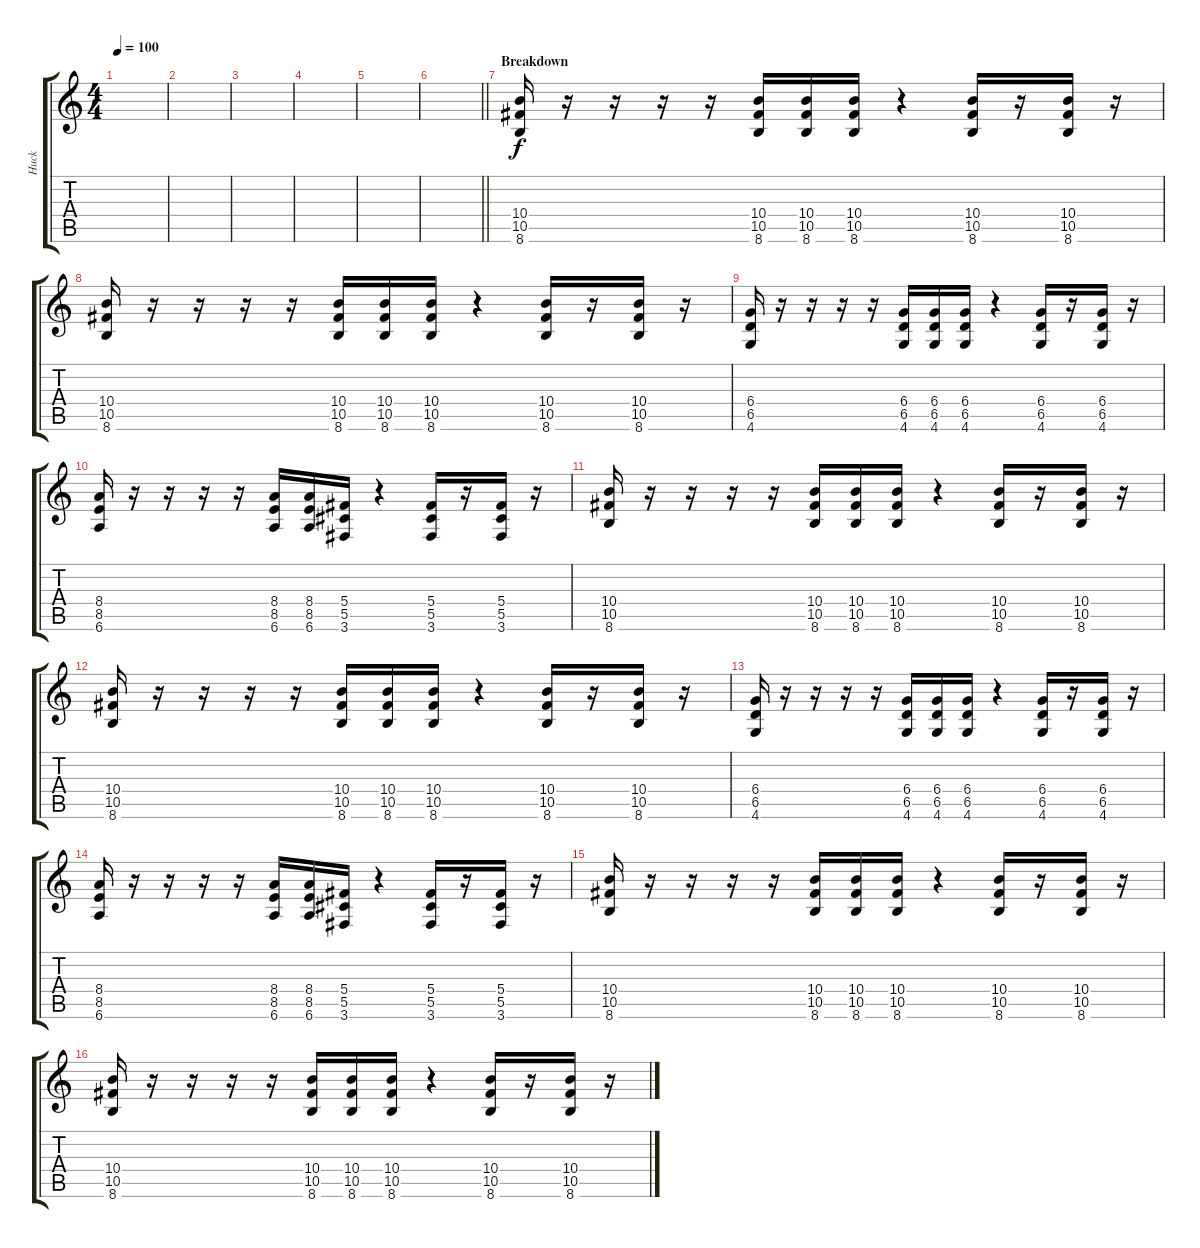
\track ("Huck" "Huck") {instrument overdrivenguitar}
\staff {score tabs}
\tuning (Eb4 Bb3 Gb3 Db3 Ab2 Eb2) {hide}
\ts (4 4)
\tempo 100
\clef g2
\ks c
|
|
|
|
|
\barLineRight lightlight
|
\section ("" "Breakdown")
(10.4 10.5 8.6).16 r.16 r.16 r.16 r.16 (10.4 10.5 8.6).16 (10.4 10.5 8.6).16 (10.4 10.5 8.6).16 r.4 (10.4 10.5 8.6).16 r.16 (10.4 10.5 8.6).16 r.16 |
(10.4 10.5 8.6).16 r.16 r.16 r.16 r.16 (10.4 10.5 8.6).16 (10.4 10.5 8.6).16 (10.4 10.5 8.6).16 r.4 (10.4 10.5 8.6).16 r.16 (10.4 10.5 8.6).16 r.16 |
(6.4 6.5 4.6).16 r.16 r.16 r.16 r.16 (6.4 6.5 4.6).16 (6.4 6.5 4.6).16 (6.4 6.5 4.6).16 r.4 (6.4 6.5 4.6).16 r.16 (6.4 6.5 4.6).16 r.16 |
(8.4 8.5 6.6).16 r.16 r.16 r.16 r.16 (8.4 8.5 6.6).16 (8.4 8.5 6.6).16 (5.4 5.5 3.6).16 r.4 (5.4 5.5 3.6).16 r.16 (5.4 5.5 3.6).16 r.16 |
(10.4 10.5 8.6).16 r.16 r.16 r.16 r.16 (10.4 10.5 8.6).16 (10.4 10.5 8.6).16 (10.4 10.5 8.6).16 r.4 (10.4 10.5 8.6).16 r.16 (10.4 10.5 8.6).16 r.16 |
(10.4 10.5 8.6).16 r.16 r.16 r.16 r.16 (10.4 10.5 8.6).16 (10.4 10.5 8.6).16 (10.4 10.5 8.6).16 r.4 (10.4 10.5 8.6).16 r.16 (10.4 10.5 8.6).16 r.16 |
(6.4 6.5 4.6).16 r.16 r.16 r.16 r.16 (6.4 6.5 4.6).16 (6.4 6.5 4.6).16 (6.4 6.5 4.6).16 r.4 (6.4 6.5 4.6).16 r.16 (6.4 6.5 4.6).16 r.16 |
(8.4 8.5 6.6).16 r.16 r.16 r.16 r.16 (8.4 8.5 6.6).16 (8.4 8.5 6.6).16 (5.4 5.5 3.6).16 r.4 (5.4 5.5 3.6).16 r.16 (5.4 5.5 3.6).16 r.16 |
(10.4 10.5 8.6).16 r.16 r.16 r.16 r.16 (10.4 10.5 8.6).16 (10.4 10.5 8.6).16 (10.4 10.5 8.6).16 r.4 (10.4 10.5 8.6).16 r.16 (10.4 10.5 8.6).16 r.16 |
(10.4 10.5 8.6).16 r.16 r.16 r.16 r.16 (10.4 10.5 8.6).16 (10.4 10.5 8.6).16 (10.4 10.5 8.6).16 r.4 (10.4 10.5 8.6).16 r.16 (10.4 10.5 8.6).16 r.16
